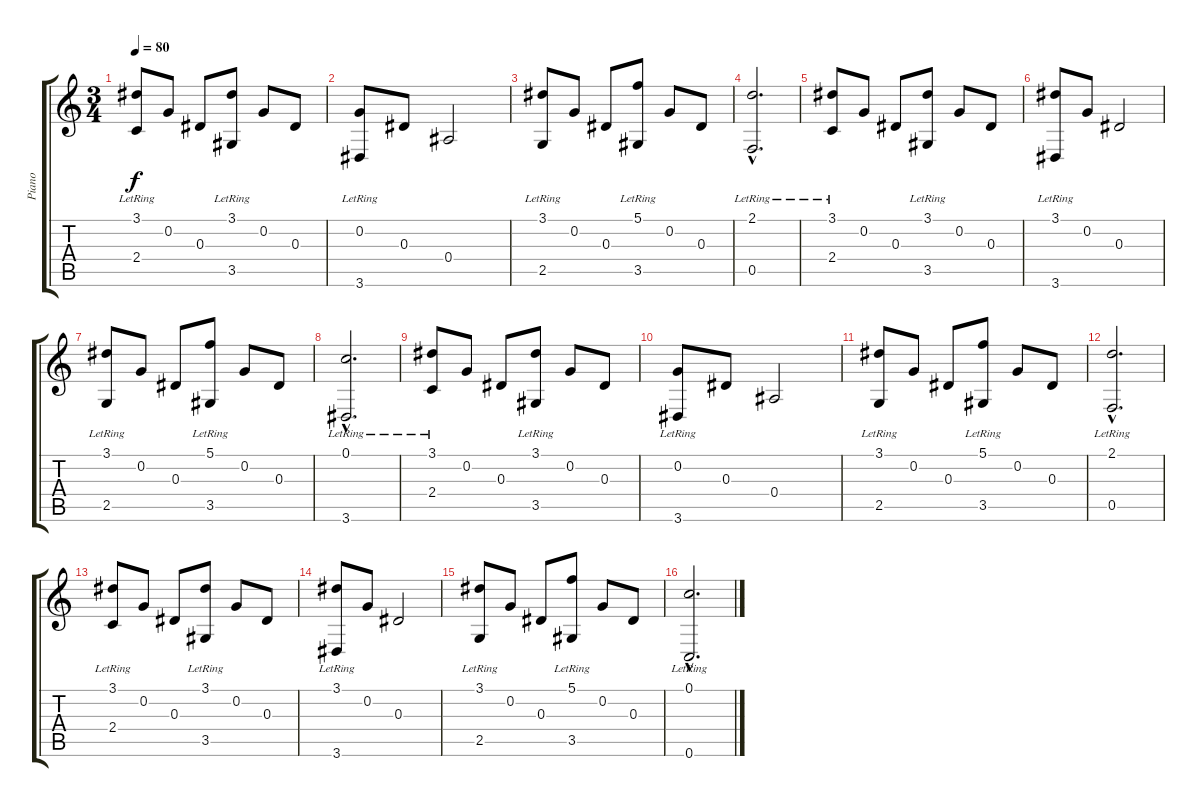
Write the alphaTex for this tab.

\track ("Piano" "Piano") {instrument acousticgrandpiano}
\staff {score tabs}
\tuning (C5 G4 Eb4 Bb3 F3 C3) {hide}
\ts (3 4)
\tempo 80
\clef g2
\ks c
(3.1{lr} 2.4{lr}).8{dy f} 0.2.8 0.3.8 (3.1{lr} 3.5{lr}).8 0.2.8 0.3.8 |
(0.2{lr} 3.6{lr}).8 0.3.8 0.4.2 |
(3.1{lr} 2.5{lr}).8 0.2.8 0.3.8 (5.1{lr} 3.5{lr}).8 0.2.8 0.3.8 |
(2.1{hac lr} 0.5{hac lr}).2{d} |
(3.1{lr} 2.4{lr}).8 0.2.8 0.3.8 (3.1{lr} 3.5{lr}).8 0.2.8 0.3.8 |
(3.1{lr} 3.6{lr}).8 0.2.8 0.3.2 |
(3.1{lr} 2.5{lr}).8 0.2.8 0.3.8 (5.1{lr} 3.5{lr}).8 0.2.8 0.3.8 |
(0.1{hac lr} 3.6{hac lr}).2{d} |
(3.1{lr} 2.4{lr}).8 0.2.8 0.3.8 (3.1{lr} 3.5{lr}).8 0.2.8 0.3.8 |
(0.2{lr} 3.6{lr}).8 0.3.8 0.4.2 |
(3.1{lr} 2.5{lr}).8 0.2.8 0.3.8 (5.1{lr} 3.5{lr}).8 0.2.8 0.3.8 |
(2.1{hac lr} 0.5{hac lr}).2{d} |
(3.1{lr} 2.4{lr}).8 0.2.8 0.3.8 (3.1{lr} 3.5{lr}).8 0.2.8 0.3.8 |
(3.1{lr} 3.6{lr}).8 0.2.8 0.3.2 |
(3.1{lr} 2.5{lr}).8 0.2.8 0.3.8 (5.1{lr} 3.5{lr}).8 0.2.8 0.3.8 |
(0.1{hac lr} 0.6{hac lr}).2{d}
